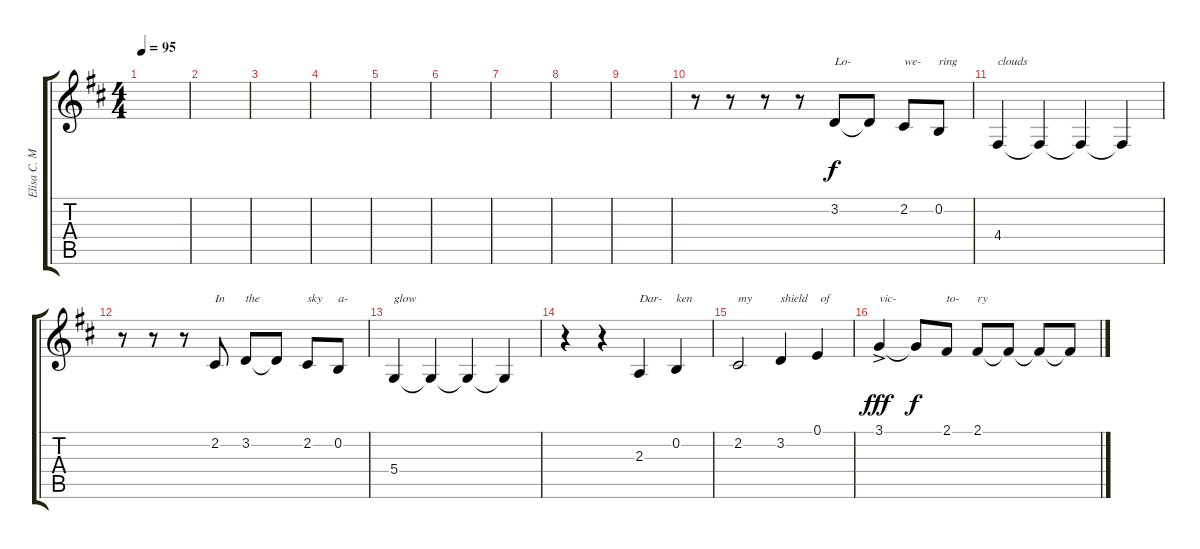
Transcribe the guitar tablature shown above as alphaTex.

\track ("Elisa C. Martin - vocal" "Elisa C. M") {instrument fx5brightness}
\staff {score tabs}
\tuning (E4 B3 G3 D3 A2 E2) {hide}
\ts (4 4)
\tempo 95
\clef g2
\ks bminor
|
|
|
|
|
|
|
|
|
r.8 r.8 r.8 r.8 3.2.8{txt "Lo-"} 3.2{t}.8 2.2.8{txt "we-"} 0.2.8{txt "ring"} |
4.4.4{txt "clouds"} 4.4{t}.4 4.4{t}.4 4.4{t}.4 |
r.8 r.8 r.8 2.2.8{txt "In"} 3.2.8{txt "the"} 3.2{t}.8 2.2.8{txt "sky"} 0.2.8{txt "a-"} |
5.4.4{txt "glow"} 5.4{t}.4 5.4{t}.4 5.4{t}.4 |
r.4 r.4 2.3.4{txt "Dar-"} 0.2.4{txt "ken"} |
2.2.2{txt "my"} 3.2.4{txt "shield"} 0.1.4{txt " of"} |
3.1{ac}.4{txt "vic-" dy fff} 3.1{t}.8{dy f} 2.1.8{txt "to-"} 2.1.8{txt "ry"} 2.1{t}.8 2.1{t}.8 2.1{t}.8
